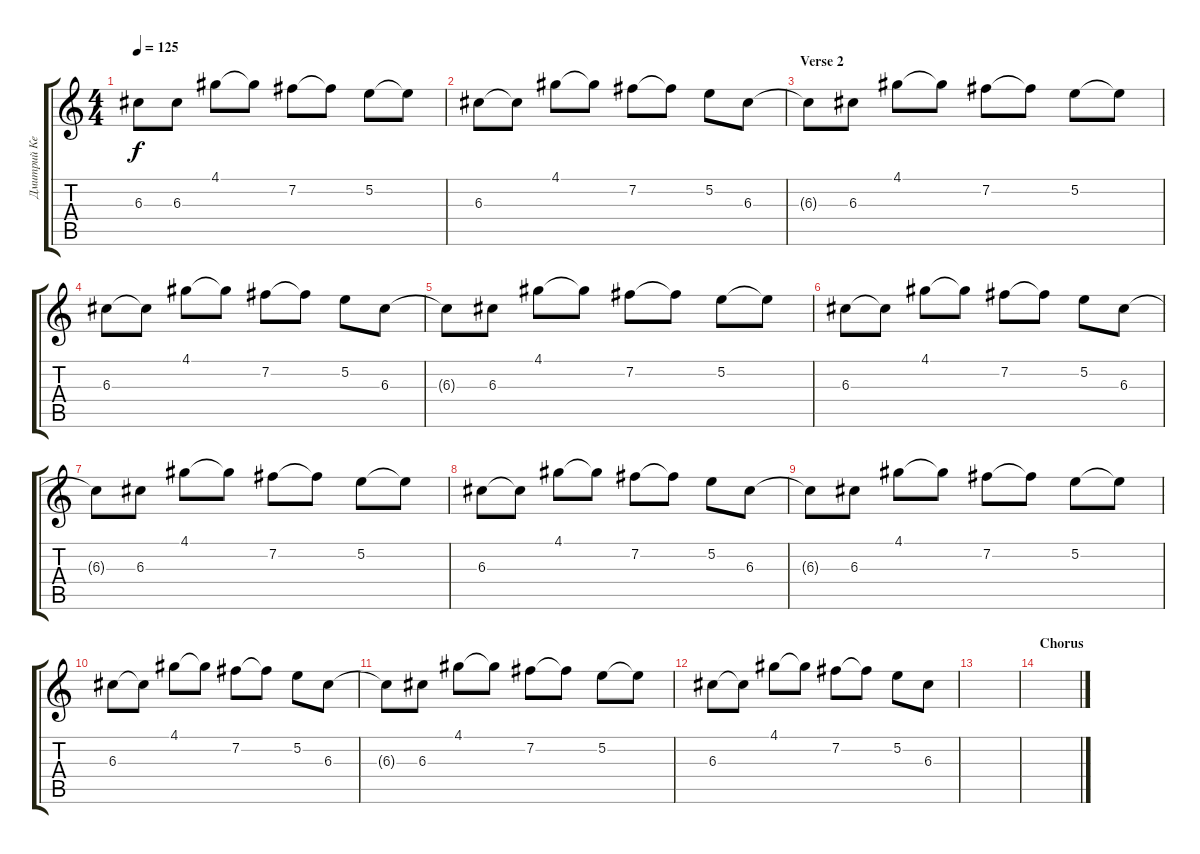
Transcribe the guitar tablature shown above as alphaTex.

\track ("Дмитрий Кежватов (Guitar 3)" "Дмитрий Ке") {instrument acousticguitarnylon}
\staff {score tabs}
\tuning (E4 B3 G3 D3 A2 E2) {hide}
\ts (4 4)
\tempo 125
\clef g2
\ks c
6.3{t}.8{dy f} 6.3.8 4.1.8 4.1{t}.8 7.2.8 7.2{t}.8 5.2.8 5.2{t}.8 |
6.3.8 6.3{t}.8 4.1.8 4.1{t}.8 7.2.8 7.2{t}.8 5.2.8 6.3.8 |
\section ("" "Verse 2")
6.3{t}.8 6.3.8 4.1.8 4.1{t}.8 7.2.8 7.2{t}.8 5.2.8 5.2{t}.8 |
6.3.8 6.3{t}.8 4.1.8 4.1{t}.8 7.2.8 7.2{t}.8 5.2.8 6.3.8 |
6.3{t}.8 6.3.8 4.1.8 4.1{t}.8 7.2.8 7.2{t}.8 5.2.8 5.2{t}.8 |
6.3.8 6.3{t}.8 4.1.8 4.1{t}.8 7.2.8 7.2{t}.8 5.2.8 6.3.8 |
6.3{t}.8 6.3.8 4.1.8 4.1{t}.8 7.2.8 7.2{t}.8 5.2.8 5.2{t}.8 |
6.3.8 6.3{t}.8 4.1.8 4.1{t}.8 7.2.8 7.2{t}.8 5.2.8 6.3.8 |
6.3{t}.8 6.3.8 4.1.8 4.1{t}.8 7.2.8 7.2{t}.8 5.2.8 5.2{t}.8 |
6.3.8 6.3{t}.8 4.1.8 4.1{t}.8 7.2.8 7.2{t}.8 5.2.8 6.3.8 |
6.3{t}.8 6.3.8 4.1.8 4.1{t}.8 7.2.8 7.2{t}.8 5.2.8 5.2{t}.8 |
6.3.8 6.3{t}.8 4.1.8 4.1{t}.8 7.2.8 7.2{t}.8 5.2.8 6.3.8 |
|
\section ("" "Chorus")
